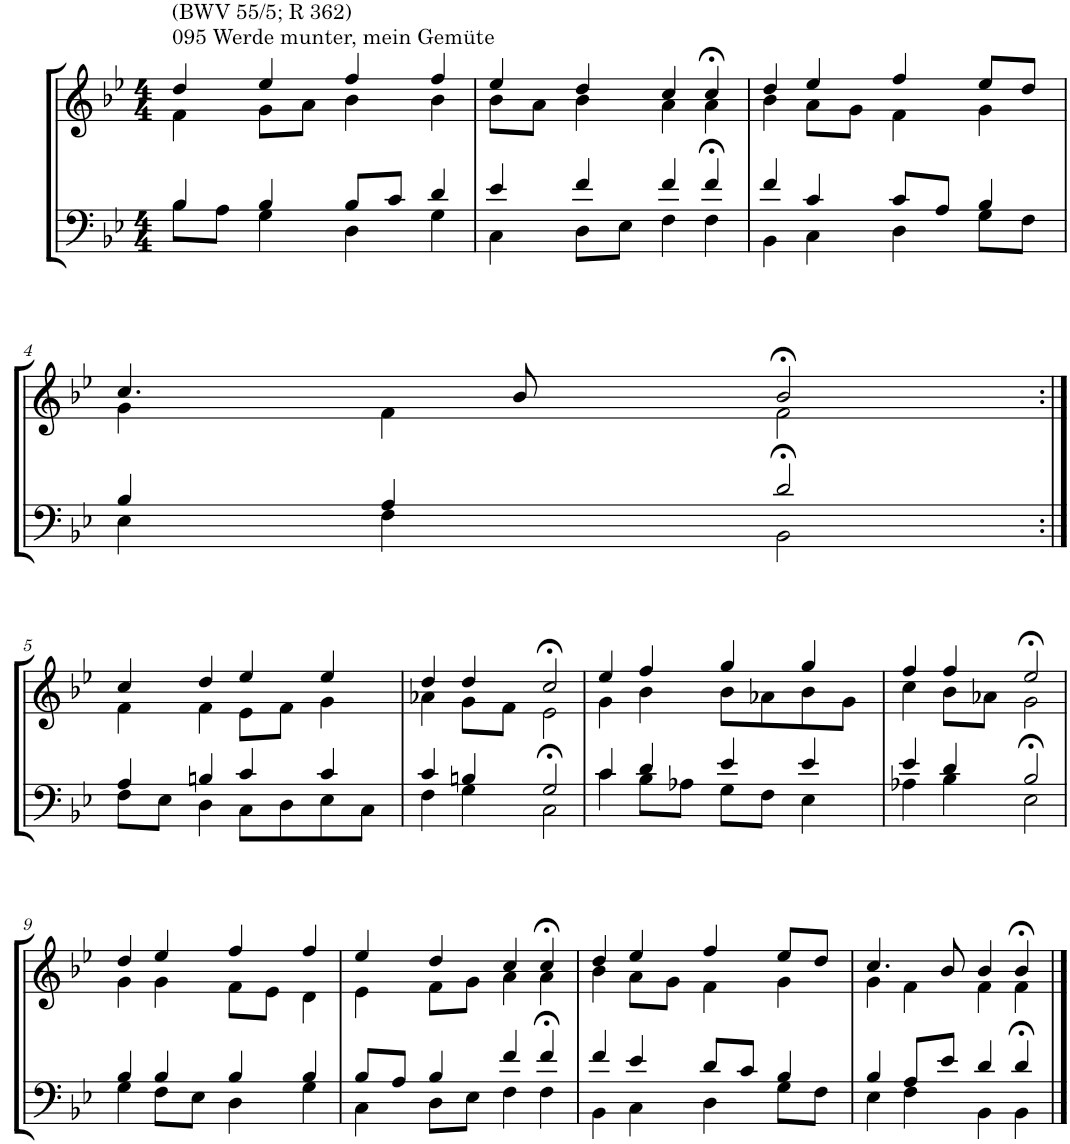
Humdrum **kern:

**kern	**kern
*part2	*part1
*staff2	*staff1
*I"Tenor/Baß	*I"Sopran/Alt
*clefF4	*clefG2
*k[b-e-]	*k[b-e-]
*M4/4	*M4/4
=1	=1
*^	*^
!	!	!LO:TX:a:t=095 Werde munter, mein Gemüte	!
!	!	!LO:TX:a:t=(BWV 55/5; R 362)	!
4B-/	8B-\L	4dd/	4f\
.	8A\J	.	.
4B-/	4G\	4ee-/	8g\L
.	.	.	8a\J
8B-/L	4D\	4ff/	4b-\
8c/J	.	.	.
4d/	4G\	4ff/	4b-\
=2	=2	=2	=2
4e-/	4C\	4ee-/	8b-\L
.	.	.	8a\J
4f/	8D\L	4dd/	4b-\
.	8E-\J	.	.
4f/	4F\	4cc/	4a\
4f/	4F>\	4cc>/	4a\
=3	=3	=3	=3
4f/	4BB-\	4dd/	4b-\
4c/	4C\	4ee-/	8a\L
.	.	.	8g\J
8c/L	4D\	4ff/	4f\
8A/J	.	.	.
4B-/	8G\L	8ee-/L	4g\
.	8F\J	8dd/J	.
!!LO:LB:g=z	!!
=4	=4	=4	=4
4B-/	4E-\	4.cc/	4g\
4A/	4F\	.	4f\
.	.	8b-/	.
2d/	2BB->\	2b->/	2f\
!!LO:LB:g=z	!!
=5:|!	=5:|!	=5:|!	=5:|!
4A/	8F\L	4cc/	4f\
.	8E-\J	.	.
4Bn/	4D\	4dd/	4f\
4c/	8C\L	4ee-/	8e-\L
.	8D\	.	8f\J
4c/	8E-\	4ee-/	4g\
.	8C\J	.	.
=6	=6	=6	=6
4c/	4F\	4dd/	4a-X\
4Bn/	4G\	4dd/	8g\L
.	.	.	8f\J
2G/	2C>\	2cc>/	2e-\
=7	=7	=7	=7
4c/	4c\	4ee-/	4g\
4d/	8B-\L	4ff/	4b-\
.	8A-X\J	.	.
4e-/	8G\L	4gg/	8b-\L
.	8F\J	.	8a-X\
4e-/	4E-\	4gg/	8b-\
.	.	.	8g\J
=8	=8	=8	=8
4e-/	4A-X\	4ff/	4cc\
4d/	4B-\	4ff/	8b-\L
.	.	.	8a-X\J
2B-/	2E->\	2ee->/	2g\
!!LO:LB:g=z	!!
=9	=9	=9	=9
4B-/	4G\	4dd/	4g\
4B-/	8F\L	4ee-/	4g\
.	8E-\J	.	.
4B-/	4D\	4ff/	8f\L
.	.	.	8e-\J
4B-/	4G\	4ff/	4d\
=10	=10	=10	=10
8B-/L	4C\	4ee-/	4e-\
8A/J	.	.	.
4B-/	8D\L	4dd/	8f\L
.	8E-\J	.	8g\J
4f/	4F\	4cc/	4a\
4f/	4F>\	4cc>/	4a\
=11	=11	=11	=11
4f/	4BB-\	4dd/	4b-\
4e-/	4C\	4ee-/	8a\L
.	.	.	8g\J
8d/L	4D\	4ff/	4f\
8c/J	.	.	.
4B-/	8G\L	8ee-/L	4g\
.	8F\J	8dd/J	.
=12	=12	=12	=12
4B-/	4E-\	4.cc/	4g\
8A/L	4F\	.	4f\
8e-/J	.	8b-/	.
4d/	4BB-\	4b-/	4f\
4d/	4BB->\	4b->/	4f\
*v	*v	*	*
*	*v	*v
==	==
*-	*-
